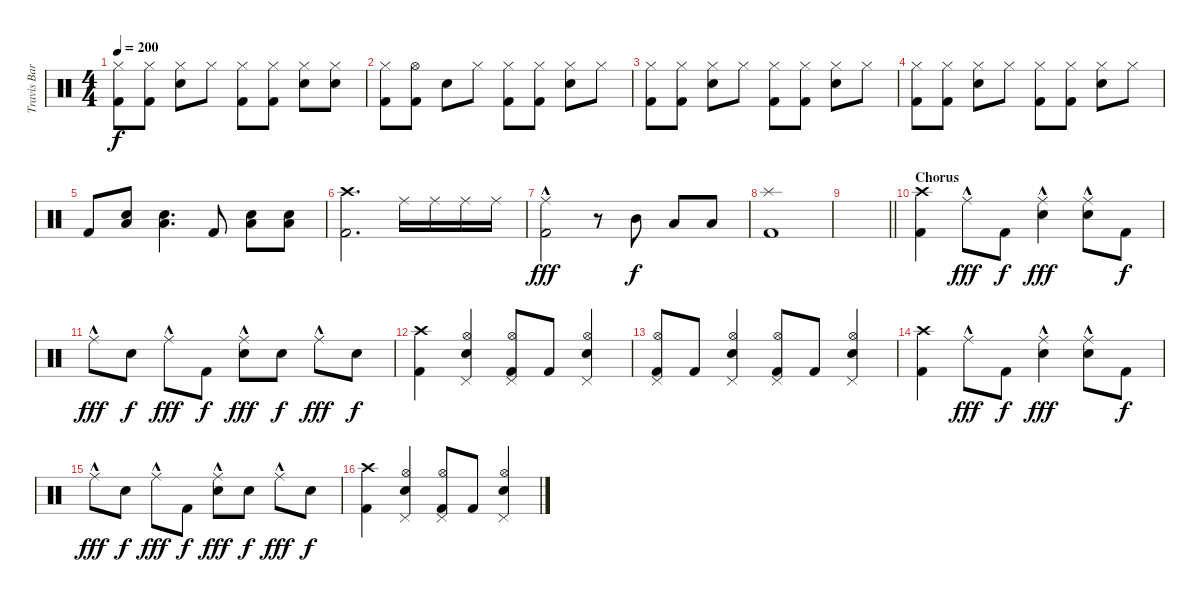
\track ("Travis Barker (drums)" "Travis Bar") {instrument percussion}
\staff {score}
\articulation defaults
\ts (4 4)
\tempo 200
\clef neutral
\ks c
("Hi-Hat (closed)" "Kick (hit) 2").8{dy f} ("Hi-Hat (closed)" "Kick (hit) 2").8 ("Hi-Hat (closed)" "Electric Snare (hit)").8 "Hi-Hat (closed)".8 ("Hi-Hat (closed)" "Kick (hit) 2").8 ("Hi-Hat (closed)" "Kick (hit) 2").8 ("Hi-Hat (closed)" "Electric Snare (hit)").8 ("Hi-Hat (closed)" "Electric Snare (hit)").8 |
("Hi-Hat (closed)" "Kick (hit) 2").8 ("Hi-Hat (open)" "Kick (hit) 2").8 "Electric Snare (hit)".8 "Hi-Hat (closed)".8 ("Hi-Hat (closed)" "Kick (hit) 2").8 ("Hi-Hat (closed)" "Kick (hit) 2").8 ("Hi-Hat (closed)" "Electric Snare (hit)").8 "Hi-Hat (closed)".8 |
("Hi-Hat (closed)" "Kick (hit) 2").8 ("Hi-Hat (closed)" "Kick (hit) 2").8 ("Hi-Hat (closed)" "Electric Snare (hit)").8 "Hi-Hat (closed)".8 ("Hi-Hat (closed)" "Kick (hit) 2").8 ("Hi-Hat (closed)" "Kick (hit) 2").8 ("Hi-Hat (closed)" "Electric Snare (hit)").8 "Hi-Hat (closed)".8 |
("Hi-Hat (closed)" "Kick (hit) 2").8 ("Hi-Hat (closed)" "Kick (hit) 2").8 ("Hi-Hat (closed)" "Electric Snare (hit)").8 "Hi-Hat (closed)".8 ("Hi-Hat (closed)" "Kick (hit) 2").8 ("Hi-Hat (closed)" "Kick (hit) 2").8 ("Hi-Hat (closed)" "Electric Snare (hit)").8 "Hi-Hat (closed)".8 |
"Kick (hit) 2".8 ("Electric Snare (hit)" "Low Tom (hit)").8 ("Electric Snare (hit)" "Low Tom (hit)").4{d} "Kick (hit) 2".8 ("Electric Snare (hit)" "Low Tom (hit)").8 ("Electric Snare (hit)" "Low Tom (hit)").8 |
("Crash high (hit)" "Kick (hit) 2").2{d volume 12} "Ride (middle)".16 "Ride (middle)".16 "Ride (middle)".16 "Ride (middle)".16 |
("Ride (middle)"{hac} "Kick (hit) 2").2{dy fff} r.8 "Mid Tom (hit)".8{dy f} "Low Tom (hit)".8 "Low Tom (hit)".8 |
("Splash (hit)" "Kick (hit) 2").1 |
\barLineRight lightlight
|
\section ("" "Chorus")
("Crash high (hit)" "Kick (hit) 2").4{volume 14} "Ride (middle)"{hac}.8{dy fff} "Kick (hit) 2".8{dy f} ("Ride (middle)"{hac} "Electric Snare (hit)").4{dy fff} ("Ride (middle)"{hac} "Electric Snare (hit)").8 "Kick (hit) 2".8{dy f} |
"Ride (middle)"{hac}.8{dy fff} "Electric Snare (hit)".8{dy f} "Ride (middle)"{hac}.8{dy fff} "Kick (hit) 2".8{dy f} ("Ride (middle)"{hac} "Electric Snare (hit)").8{dy fff} "Electric Snare (hit)".8{dy f} "Ride (middle)"{hac}.8{dy fff} "Electric Snare (hit)".8{dy f} |
("Crash high (hit)" "Kick (hit) 2").4 ("Hi-Hat (open)" "Pedal Hi-Hat (hit)" "Electric Snare (hit)").4 ("Hi-Hat (open)" "Pedal Hi-Hat (hit)" "Kick (hit) 2").8 "Kick (hit) 2".8 ("Hi-Hat (open)" "Pedal Hi-Hat (hit)" "Electric Snare (hit)").4 |
("Hi-Hat (open)" "Pedal Hi-Hat (hit)" "Kick (hit) 2").8 "Kick (hit) 2".8 ("Hi-Hat (open)" "Pedal Hi-Hat (hit)" "Electric Snare (hit)").4 ("Hi-Hat (open)" "Pedal Hi-Hat (hit)" "Kick (hit) 2").8 "Kick (hit) 2".8 ("Hi-Hat (open)" "Pedal Hi-Hat (hit)" "Electric Snare (hit)").4 |
("Crash high (hit)" "Kick (hit) 2").4 "Ride (middle)"{hac}.8{dy fff} "Kick (hit) 2".8{dy f} ("Ride (middle)"{hac} "Electric Snare (hit)").4{dy fff} ("Ride (middle)"{hac} "Electric Snare (hit)").8 "Kick (hit) 2".8{dy f} |
"Ride (middle)"{hac}.8{dy fff} "Electric Snare (hit)".8{dy f} "Ride (middle)"{hac}.8{dy fff} "Kick (hit) 2".8{dy f} ("Ride (middle)"{hac} "Electric Snare (hit)").8{dy fff} "Electric Snare (hit)".8{dy f} "Ride (middle)"{hac}.8{dy fff} "Electric Snare (hit)".8{dy f} |
("Crash high (hit)" "Kick (hit) 2").4 ("Hi-Hat (open)" "Pedal Hi-Hat (hit)" "Electric Snare (hit)").4 ("Hi-Hat (open)" "Pedal Hi-Hat (hit)" "Kick (hit) 2").8 "Kick (hit) 2".8 ("Hi-Hat (open)" "Pedal Hi-Hat (hit)" "Electric Snare (hit)").4
